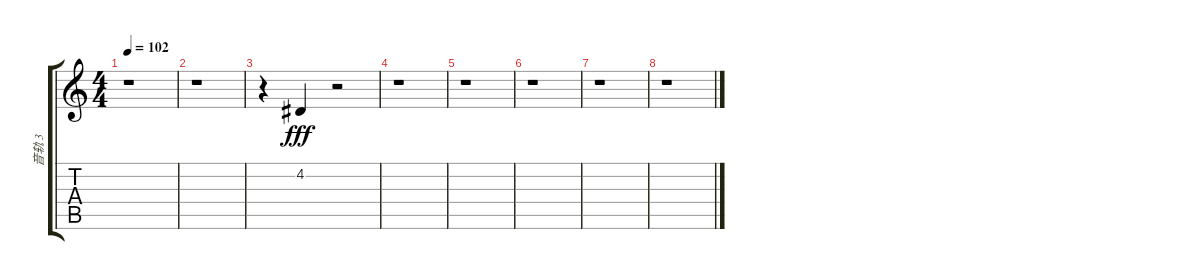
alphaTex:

\track ("音轨 3" "音轨 3") {instrument orchestralharp}
\staff {score tabs}
\tuning (E4 B3 G3 D3 A2 E2) {hide}
\ts (4 4)
\tempo 102
\clef g2
\ks c
r.1{dy fff} |
r.1 |
r.4 4.2.4 r.2 |
r.1 |
r.1 |
r.1 |
r.1 |
r.1
